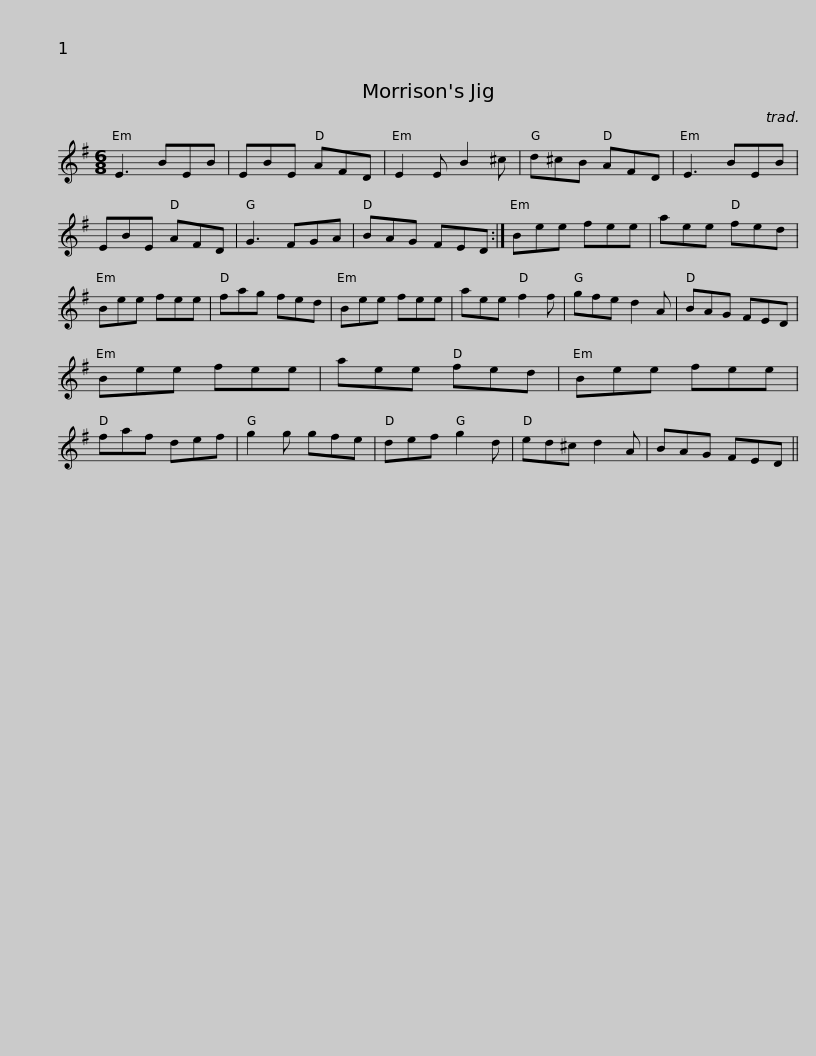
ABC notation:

X:1
L:1/8
M:6/8
I:linebreak $
K:Emin
V:1 treble
V:1
 E3 BEB | EBE AFD | E2 E B2 ^c | d^cB AFD | E3 BEB | %5
 EBE AFD | G3 FGA | BAG FED :|$ Bee fee | aee fed | %10
 Bee fee | fag fed | Bee fee | aee f2 f | gfe d2 A |$ %15
 BAG FED | Bee fee | aee fed | Bee fee | faf def | %20
 g2 g gfe | def g2 d |$ ed^c d2 A | BAG FED || %24
